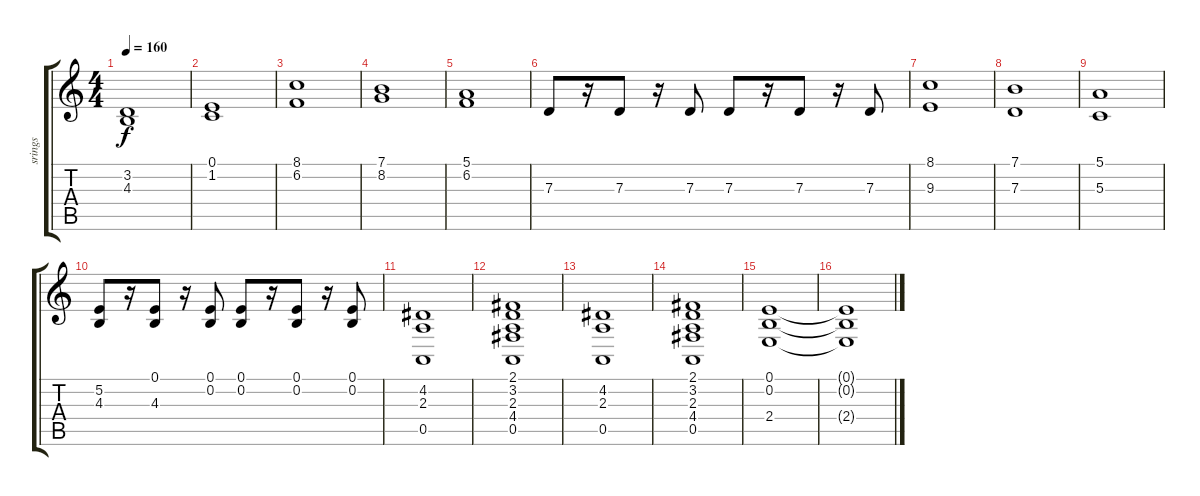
\track ("srings " "srings ") {instrument stringensemble1}
\staff {score tabs}
\tuning (E4 B3 G3 D3 A2 E2) {hide}
\ts (4 4)
\tempo 160
\clef g2
\ks c
(3.2 4.3).1{dy f} |
(0.1 1.2).1 |
(8.1 6.2).1 |
(7.1 8.2).1 |
(5.1 6.2).1 |
7.3.8 r.16 7.3.8 r.16 7.3.8 7.3.8 r.16 7.3.8 r.16 7.3.8 |
(8.1 9.3).1 |
(7.1 7.3).1 |
(5.1 5.3).1 |
(5.2 4.3).8 r.16 (0.1 4.3).8 r.16 (0.1 0.2).8 (0.1 0.2).8 r.16 (0.1 0.2).8 r.16 (0.1 0.2).8 |
(4.2 2.3 0.5).1{volume 12 balance 7 instrument stringensemble1} |
(2.1 3.2 2.3 4.4 0.5).1 |
(4.2 2.3 0.5).1{instrument stringensemble1} |
(2.1 3.2 2.3 4.4 0.5).1 |
(0.1 0.2 2.4).1 |
(0.1{t} 0.2{t} 2.4{t}).1
